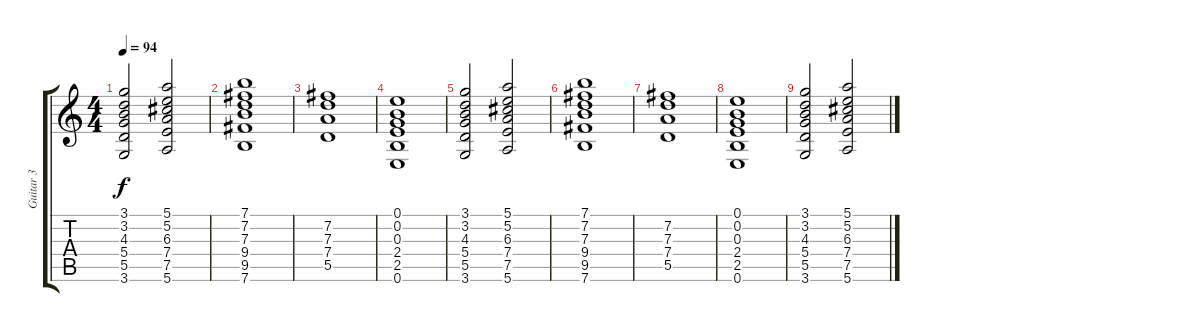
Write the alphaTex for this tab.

\track ("Guitar 3" "Guitar 3") {instrument electricguitarclean}
\staff {score tabs}
\tuning (E4 B3 G3 D3 A2 E2) {hide}
\ts (4 4)
\tempo 94
\clef g2
\ks c
(3.1 3.2 4.3 5.4 5.5 3.6).2{dy f} (5.1 5.2 6.3 7.4 7.5 5.6).2 |
(7.1 7.2 7.3 9.4 9.5 7.6).1 |
(7.2 7.3 7.4 5.5).1 |
(0.1 0.2 0.3 2.4 2.5 0.6).1 |
(3.1 3.2 4.3 5.4 5.5 3.6).2 (5.1 5.2 6.3 7.4 7.5 5.6).2 |
(7.1 7.2 7.3 9.4 9.5 7.6).1 |
(7.2 7.3 7.4 5.5).1 |
(0.1 0.2 0.3 2.4 2.5 0.6).1 |
(3.1 3.2 4.3 5.4 5.5 3.6).2 (5.1 5.2 6.3 7.4 7.5 5.6).2
